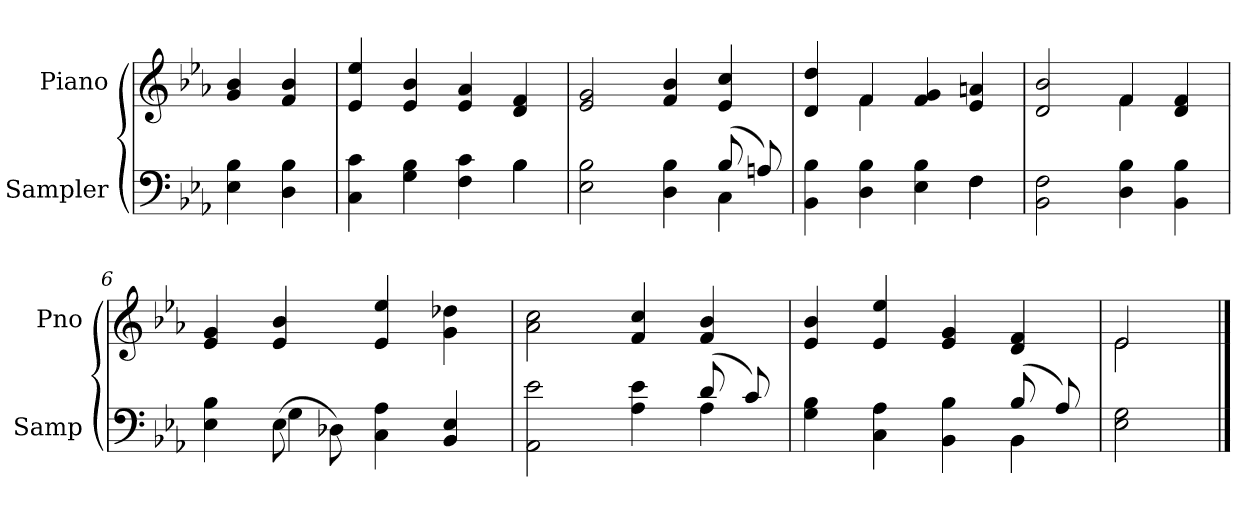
**kern	**kern
*part2	*part1
*staff2	*staff1
*I"Sampler	*I"Piano
*I'Samp	*I'Pno
*clefF4	*clefG2
*k[b-e-a-]	*k[b-e-a-]
*E-:	*E-:
=1	=1
4E- 4B-	4g 4b-
4D 4B-	4f 4b-
=2	=2
*^	*
4C 4c	2.ryy	4e- 4ee-
4G 4B-	.	4e- 4b-
4F 4c	.	4e- 4a-
4B-\	4B-	4d 4f
=3	=3	=3
2E- 2B-	2.ryy	2e- 2g
4D 4B-	.	4f 4b-
(8B-/	4C	4e- 4cc
8An/)	.	.
=4	=4	=4
*	*	*^
4BB- 4B-	2.ryy	4d 4dd	4ryy
4D 4B-	.	4f/	4f
4E- 4B-	.	4f 4g	2ryy
4F\	4F	4e- 4an	.
*v	*v	*	*
=5	=5	=5
2BB- 2F	2d 2b-	2ryy
4D 4B-	4f/	4f
4BB- 4B-	4d 4f	4ryy
*	*v	*v
=6	=6
*^	*
4E- 4B-	4ryy	4e- 4g
(8E-\	4G	4e- 4b-
8D-X\)	.	.
4C 4A-	2ryy	4e- 4ee-
4BB- 4E-	.	4g 4dd-X
=7	=7	=7
2AA- 2e-	2.ryy	2a- 2cc
4A- 4e-	.	4f 4cc
(8d/	4A-	4f 4b-
8c/)	.	.
=8	=8	=8
4G 4B-	2.ryy	4e- 4b-
4C 4A-	.	4e- 4ee-
4BB- 4B-	.	4e- 4g
(8B-/	4BB-	4d 4f
8A-/)	.	.
*v	*v	*
=9	=9
*	*^
2E- 2G	2e-/	2e-
*	*v	*v
==	==
*-	*-
